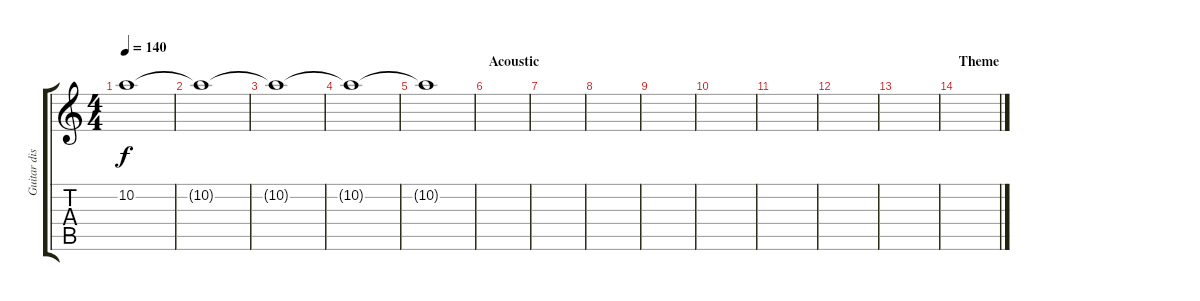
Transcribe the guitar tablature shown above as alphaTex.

\track ("Guitar disto" "Guitar dis") {instrument distortionguitar}
\staff {score tabs}
\tuning (E4 B3 G3 D3 A2 E2) {hide}
\ts (4 4)
\tempo 140
\clef g2
\ks c
10.2{t}.1{dy f} |
10.2{t}.1 |
10.2{t}.1 |
10.2{t}.1 |
10.2{t}.1 |
\section ("" "Acoustic")
|
|
|
|
|
|
|
|
\section ("" "Theme")
